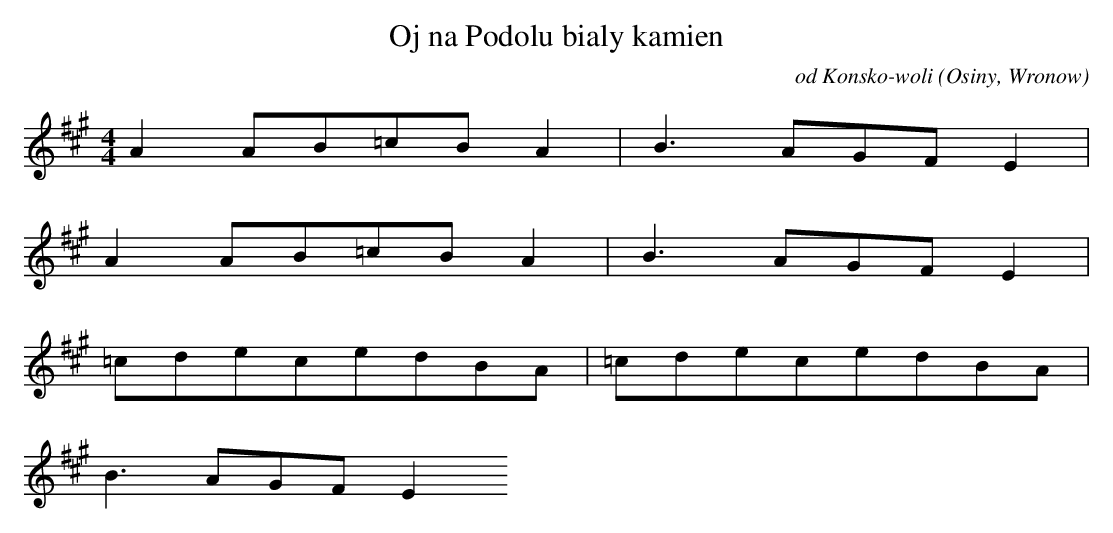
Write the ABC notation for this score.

X:1
T: Oj na Podolu bialy kamien
O: od Konsko-woli (Osiny, Wronow)
M: 4/4
L: 1/8
K: A
A2AB=cBA2 | B3AGFE2 |
A2AB=cBA2 | B3AGFE2 |
=cdecedBA | =cdecedBA |
B3AGFE2
